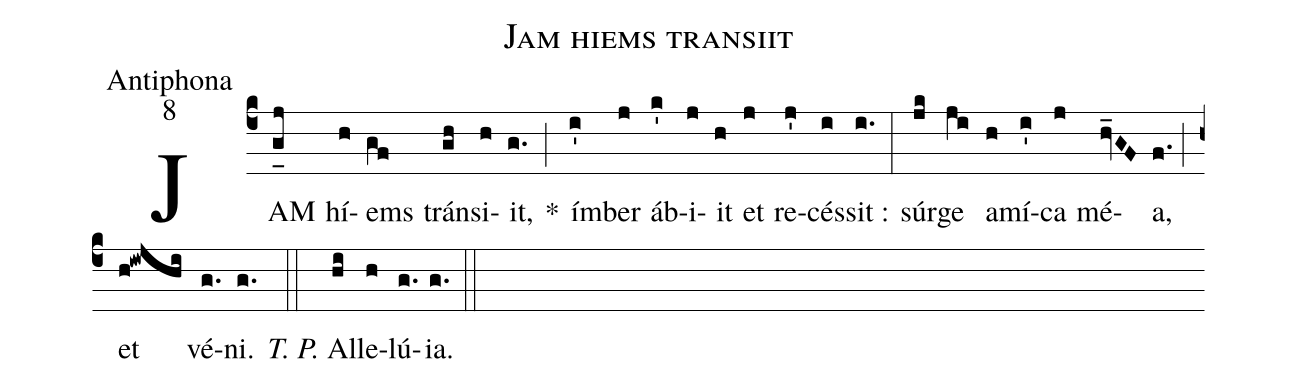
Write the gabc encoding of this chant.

name:Jam hiems transiit;
office-part:Antiphona;
mode:8;
%%
(c4) JAM(g_[uh:l]j) hí(h)ems(gf) tráns(gh)i(h)it,(g.) *(;) ím(i')ber(j) áb(k')i(j)it(h) et(j) re(j')cés(i)sit :(i.) (:) súr(jk)ge(ji) a(h)mí(i')ca(j) mé(hv_GF)a,(f.) (;) et(h!iwjhi) vé(g.)ni.(g.) (::) <i>T. P.</i> Al(hi)le(h)lú(g.){ia}.(g.) (::)
